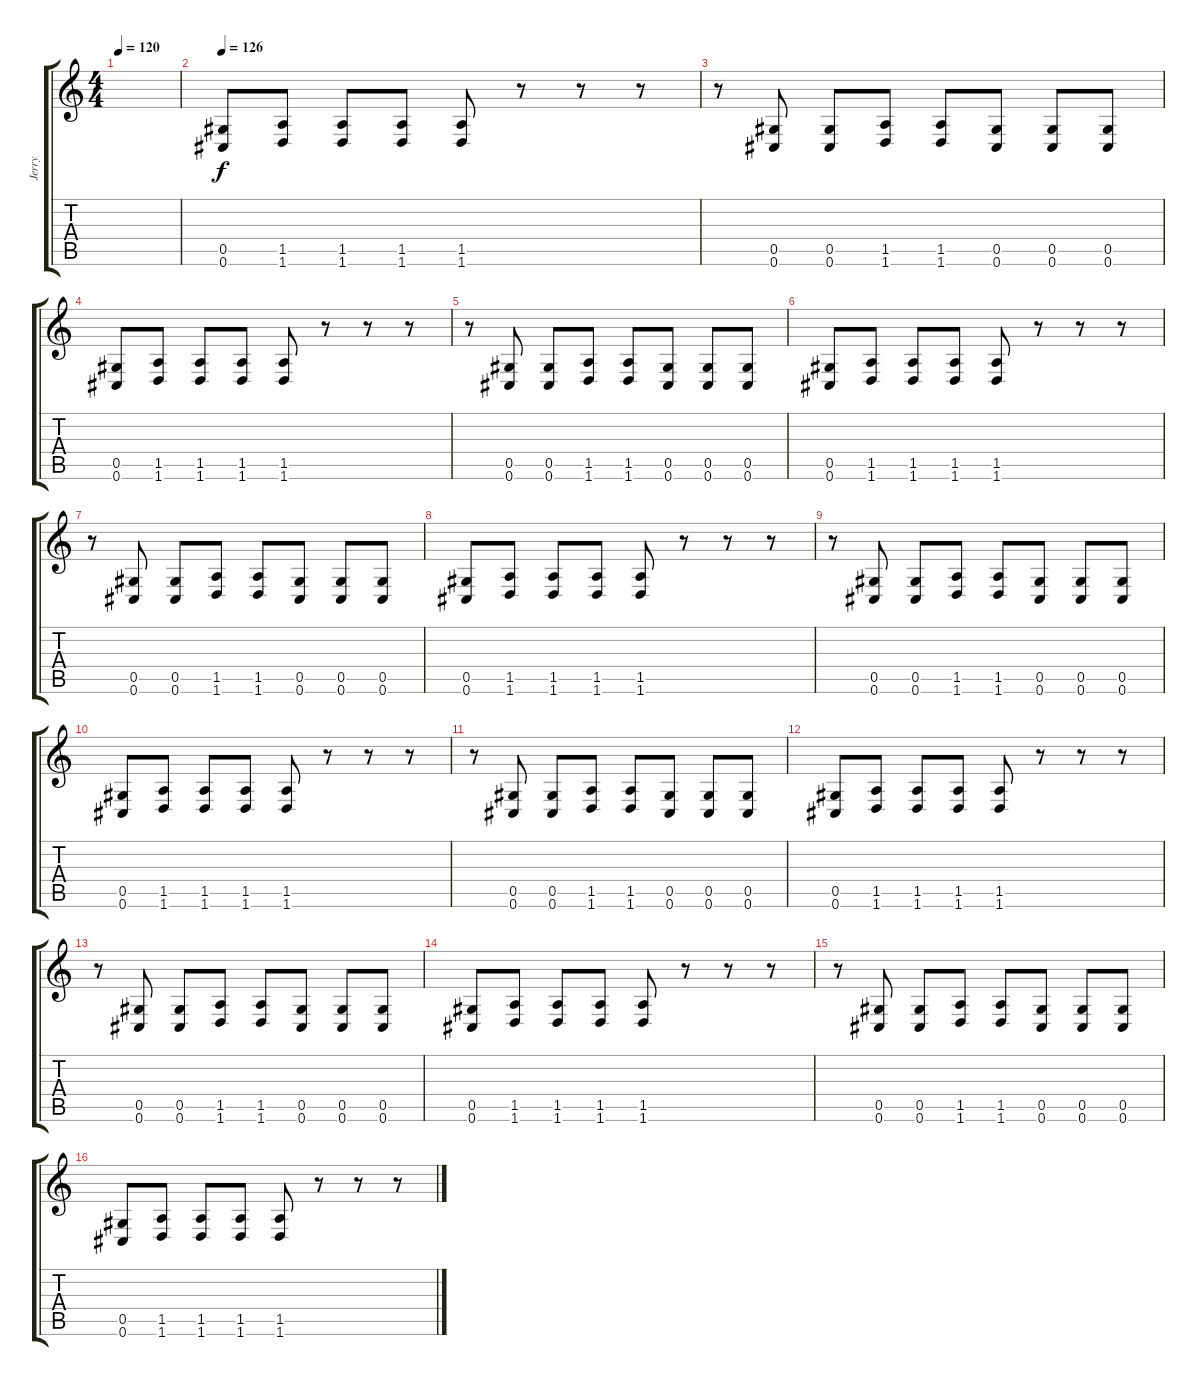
\track ("Jerry" "Jerry") {instrument distortionguitar}
\staff {score tabs}
\tuning (Eb4 Bb3 Gb3 Db3 Ab2 Db2) {hide}
\ts (4 4)
\tempo 120
\clef g2
\ks c
|
\tempo 126
(0.5 0.6).8 (1.5 1.6).8 (1.5 1.6).8 (1.5 1.6).8 (1.5 1.6).8 r.8 r.8 r.8 |
r.8 (0.5 0.6).8 (0.5 0.6).8 (1.5 1.6).8 (1.5 1.6).8 (0.5 0.6).8 (0.5 0.6).8 (0.5 0.6).8 |
(0.5 0.6).8 (1.5 1.6).8 (1.5 1.6).8 (1.5 1.6).8 (1.5 1.6).8 r.8 r.8 r.8 |
r.8 (0.5 0.6).8 (0.5 0.6).8 (1.5 1.6).8 (1.5 1.6).8 (0.5 0.6).8 (0.5 0.6).8 (0.5 0.6).8 |
(0.5 0.6).8 (1.5 1.6).8 (1.5 1.6).8 (1.5 1.6).8 (1.5 1.6).8 r.8 r.8 r.8 |
r.8 (0.5 0.6).8 (0.5 0.6).8 (1.5 1.6).8 (1.5 1.6).8 (0.5 0.6).8 (0.5 0.6).8 (0.5 0.6).8 |
(0.5 0.6).8 (1.5 1.6).8 (1.5 1.6).8 (1.5 1.6).8 (1.5 1.6).8 r.8 r.8 r.8 |
r.8 (0.5 0.6).8 (0.5 0.6).8 (1.5 1.6).8 (1.5 1.6).8 (0.5 0.6).8 (0.5 0.6).8 (0.5 0.6).8 |
(0.5 0.6).8 (1.5 1.6).8 (1.5 1.6).8 (1.5 1.6).8 (1.5 1.6).8 r.8 r.8 r.8 |
r.8 (0.5 0.6).8 (0.5 0.6).8 (1.5 1.6).8 (1.5 1.6).8 (0.5 0.6).8 (0.5 0.6).8 (0.5 0.6).8 |
(0.5 0.6).8 (1.5 1.6).8 (1.5 1.6).8 (1.5 1.6).8 (1.5 1.6).8 r.8 r.8 r.8 |
r.8 (0.5 0.6).8 (0.5 0.6).8 (1.5 1.6).8 (1.5 1.6).8 (0.5 0.6).8 (0.5 0.6).8 (0.5 0.6).8 |
(0.5 0.6).8 (1.5 1.6).8 (1.5 1.6).8 (1.5 1.6).8 (1.5 1.6).8 r.8 r.8 r.8 |
r.8 (0.5 0.6).8 (0.5 0.6).8 (1.5 1.6).8 (1.5 1.6).8 (0.5 0.6).8 (0.5 0.6).8 (0.5 0.6).8 |
(0.5 0.6).8 (1.5 1.6).8 (1.5 1.6).8 (1.5 1.6).8 (1.5 1.6).8 r.8 r.8 r.8
